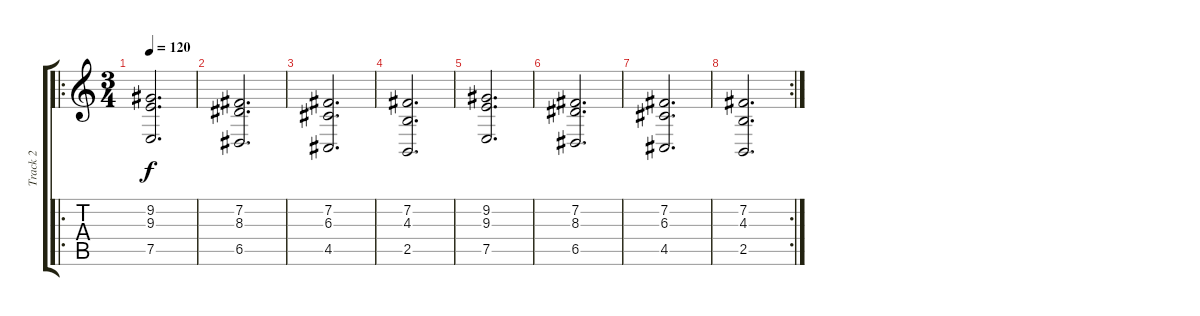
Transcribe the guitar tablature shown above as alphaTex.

\track ("Track 2" "Track 2") {instrument churchorgan}
\staff {score tabs}
\tuning (E4 B3 G3 D3 A2 E2) {hide}
\ro
\ts (3 4)
\tempo 120
\clef g2
\ks c
(9.2 9.3 7.5).2{d dy f} |
(7.2 8.3 6.5).2{d} |
(7.2 6.3 4.5).2{d} |
(7.2 4.3 2.5).2{d} |
(9.2 9.3 7.5).2{d} |
(7.2 8.3 6.5).2{d} |
(7.2 6.3 4.5).2{d} |
\rc 2
(7.2 4.3 2.5).2{d}
